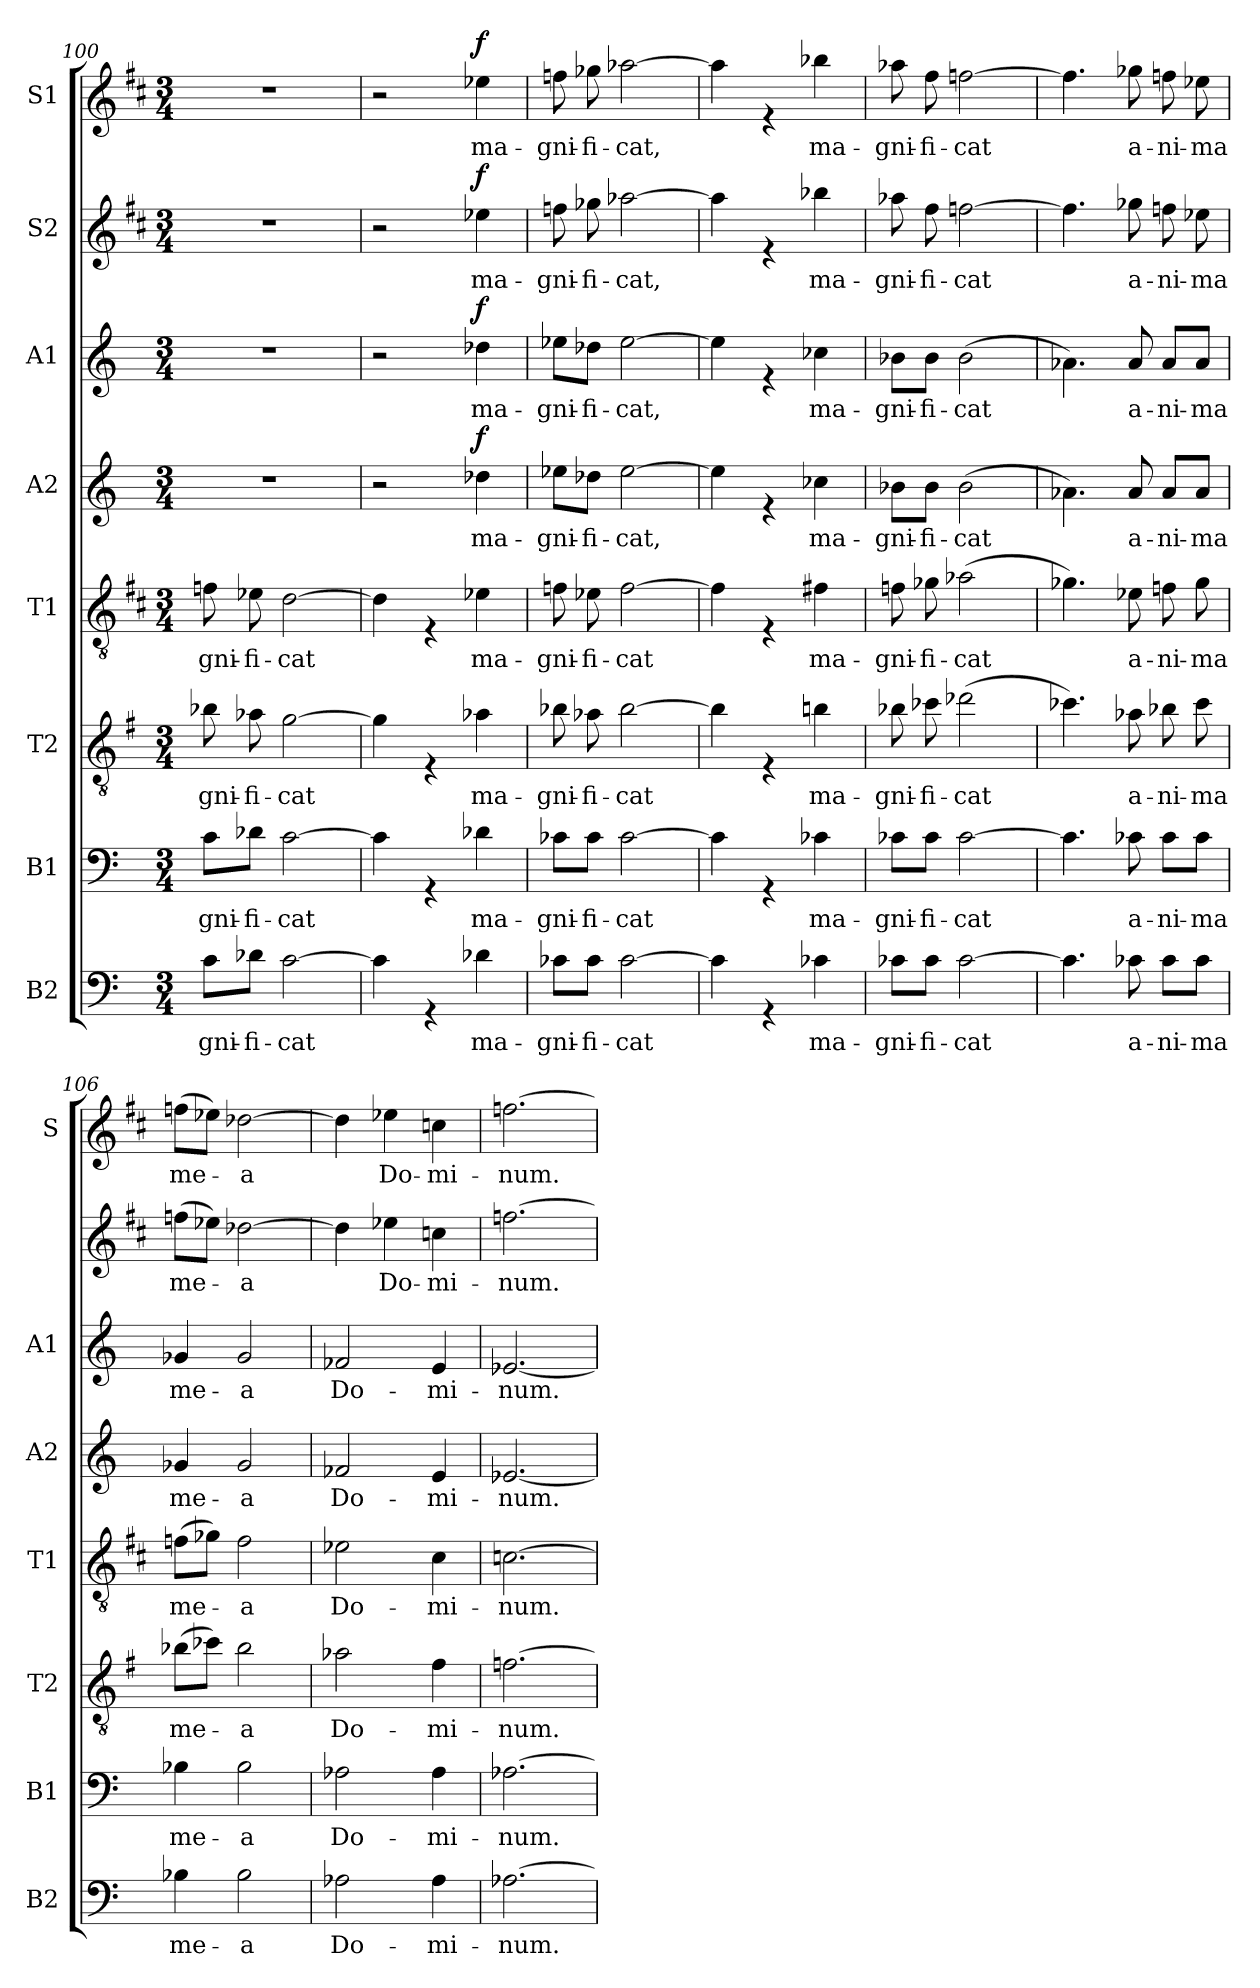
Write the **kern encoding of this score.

**kern	**text	**kern	**text	**kern	**text	**kern	**text	**kern	**text	**dynam	**kern	**text	**dynam	**kern	**text	**dynam	**kern	**text	**dynam
*part8	*part8	*part7	*part7	*part6	*part6	*part5	*part5	*part4	*part4	*part4	*part3	*part3	*part3	*part2	*part2	*part2	*part1	*part1	*part1
*staff8	*staff8	*staff7	*staff7	*staff6	*staff6	*staff5	*staff5	*staff4	*staff4	*staff4	*staff3	*staff3	*staff3	*staff2	*staff2	*staff2	*staff1	*staff1	*staff1
*I"B2	*	*I"B1	*	*I"T2	*	*I"T1	*	*I"A2	*	*	*I"A1	*	*	*I"S2	*	*	*I"S1	*	*
*I'B2	*	*I'B1	*	*I'T2	*	*I'T1	*	*I'A2	*	*	*I'A1	*	*	*	*	*	*I'S	*	*
*clefF4	*	*clefF4	*	*clefGv2	*	*clefGv2	*	*clefG2	*	*	*clefG2	*	*	*clefG2	*	*	*clefG2	*	*
*	*	*	*	*ITrd4c7	*	*ITrd1c2	*	*	*	*	*	*	*	*ITrd1c2	*	*	*ITrd1c2	*	*
*k[]	*	*k[]	*	*k[]	*	*k[]	*	*k[]	*	*	*k[]	*	*	*k[]	*	*	*k[]	*	*
*M3/4	*	*M3/4	*	*M3/4	*	*M3/4	*	*M3/4	*	*	*M3/4	*	*	*M3/4	*	*	*M3/4	*	*
=100	=100	=100	=100	=100	=100	=100	=100	=100	=100	=100	=100	=100	=100	=100	=100	=100	=100	=100	=100
8c\L	-gni-	8c\L	-gni-	8e-X\	-gni-	8e-X\	-gni-	2.r	.	.	2.r	.	.	2.r	.	.	2.r	.	.
8d-X\J	-fi-	8d-X\J	-fi-	8d-X\	-fi-	8d-X\	-fi-	.	.	.	.	.	.	.	.	.	.	.	.
[2c\	-cat	[2c\	-cat	[2c\	-cat	[2c\	-cat	.	.	.	.	.	.	.	.	.	.	.	.
!!LO:PB:g=z
=101	=101	=101	=101	=101	=101	=101	=101	=101	=101	=101	=101	=101	=101	=101	=101	=101	=101	=101	=101
4c\]	.	4c\]	.	4c\]	.	4c\]	.	2r	.	.	2r	.	.	2r	.	.	2r	.	.
4rGG	.	4rGG	.	4rE	.	4rE	.	.	.	.	.	.	.	.	.	.	.	.	.
!	!	!	!	!	!	!	!	!	!	!LO:DY:a	!	!	!LO:DY:a	!	!	!LO:DY:a	!	!	!LO:DY:a
4d-X\	ma-	4d-X\	ma-	4d-X\	ma-	4d-X\	ma-	4dd-X\	ma-	f	4dd-X\	ma-	f	4dd-X\	ma-	f	4dd-X\	ma-	f
=102	=102	=102	=102	=102	=102	=102	=102	=102	=102	=102	=102	=102	=102	=102	=102	=102	=102	=102	=102
8c-X\L	-gni-	8c-X\L	-gni-	8e-X\	-gni-	8e-X\	-gni-	8ee-X\L	-gni-	.	8ee-X\L	-gni-	.	8ee-X\	-gni-	.	8ee-X\	-gni-	.
8c-\J	-fi-	8c-\J	-fi-	8d-X\	-fi-	8d-X\	-fi-	8dd-X\J	-fi-	.	8dd-X\J	-fi-	.	8ff-X\	-fi-	.	8ff-X\	-fi-	.
[2c-\	-cat	[2c-\	-cat	[2e-\	-cat	[2e-\	-cat	[2ee-\	-cat,	.	[2ee-\	-cat,	.	[2gg-X\	-cat,	.	[2gg-X\	-cat,	.
=103	=103	=103	=103	=103	=103	=103	=103	=103	=103	=103	=103	=103	=103	=103	=103	=103	=103	=103	=103
4c-\]	.	4c-\]	.	4e-\]	.	4e-\]	.	4ee-\]	.	.	4ee-\]	.	.	4gg-\]	.	.	4gg-\]	.	.
4rGG	.	4rGG	.	4rE	.	4rE	.	4re	.	.	4re	.	.	4re	.	.	4re	.	.
4c-X\	ma-	4c-X\	ma-	4en\	ma-	4en\	ma-	4cc-X\	ma-	.	4cc-X\	ma-	.	4aa-X\	ma-	.	4aa-X\	ma-	.
=104	=104	=104	=104	=104	=104	=104	=104	=104	=104	=104	=104	=104	=104	=104	=104	=104	=104	=104	=104
8c-X\L	-gni-	8c-X\L	-gni-	8e-X\	-gni-	8e-X\	-gni-	8b-X\L	-gni-	.	8b-X\L	-gni-	.	8gg-X\	-gni-	.	8gg-X\	-gni-	.
8c-\J	-fi-	8c-\J	-fi-	8f-X\	-fi-	8f-X\	-fi-	8b-\J	-fi-	.	8b-\J	-fi-	.	8ee\	-fi-	.	8ee\	-fi-	.
[2c-\	-cat	[2c-\	-cat	(>2g-X\	-cat	(>2g-X\	-cat	(>2b-\	-cat	.	(>2b-\	-cat	.	[2ee-X\	-cat	.	[2ee-X\	-cat	.
=105	=105	=105	=105	=105	=105	=105	=105	=105	=105	=105	=105	=105	=105	=105	=105	=105	=105	=105	=105
4.c-\]	.	4.c-\]	.	4.f-X\)	.	4.f-X\)	.	4.a-X\)	.	.	4.a-X\)	.	.	4.ee-\]	.	.	4.ee-\]	.	.
8c-X\	a-	8c-X\	a-	8d-X\	a-	8d-X\	a-	8a-/	a-	.	8a-/	a-	.	8ff-X\	a-	.	8ff-X\	a-	.
8c-\L	-ni-	8c-\L	-ni-	8e-X\	-ni-	8e-X\	-ni-	8a-/L	-ni-	.	8a-/L	-ni-	.	8ee-X\	-ni-	.	8ee-X\	-ni-	.
8c-\J	-ma	8c-\J	-ma	8f-\	-ma	8f-\	-ma	8a-/J	-ma	.	8a-/J	-ma	.	8dd-X\	-ma	.	8dd-X\	-ma	.
!!LO:PB:g=z
=106	=106	=106	=106	=106	=106	=106	=106	=106	=106	=106	=106	=106	=106	=106	=106	=106	=106	=106	=106
4B-X\	me-	4B-X\	me-	(>8e-X\L	me-	(>8e-X\L	me-	4g-X/	me-	.	4g-X/	me-	.	(>8ee-X\L	me-	.	(>8ee-X\L	me-	.
.	.	.	.	8f-X\J)	.	8f-X\J)	.	.	.	.	.	.	.	8dd-X\J)	.	.	8dd-X\J)	.	.
2B-\	-a	2B-\	-a	2e-\	-a	2e-\	-a	2g-/	-a	.	2g-/	-a	.	[2cc-X\	-a	.	[2cc-X\	-a	.
=107	=107	=107	=107	=107	=107	=107	=107	=107	=107	=107	=107	=107	=107	=107	=107	=107	=107	=107	=107
2A-X\	Do-	2A-X\	Do-	2d-X\	Do-	2d-X\	Do-	2f-X/	Do-	.	2f-X/	Do-	.	4cc-\]	.	.	4cc-\]	.	.
.	.	.	.	.	.	.	.	.	.	.	.	.	.	4dd-X\	Do-	.	4dd-X\	Do-	.
4A-\	-mi-	4A-\	-mi-	4B\	-mi-	4B\	-mi-	4e/	-mi-	.	4e/	-mi-	.	4b-X\	-mi-	.	4b-X\	-mi-	.
=108	=108	=108	=108	=108	=108	=108	=108	=108	=108	=108	=108	=108	=108	=108	=108	=108	=108	=108	=108
[2.A-X\	-num.	[2.A-X\	-num.	[2.B-X\	-num.	[2.B-X\	-num.	[2.e-X/	-num.	.	[2.e-X/	-num.	.	[2.ee-X\	-num.	.	[2.ee-X\	-num.	.
=	=	=	=	=	=	=	=	=	=	=	=	=	=	=	=	=	=	=	=
*-	*-	*-	*-	*-	*-	*-	*-	*-	*-	*-	*-	*-	*-	*-	*-	*-	*-	*-	*-
